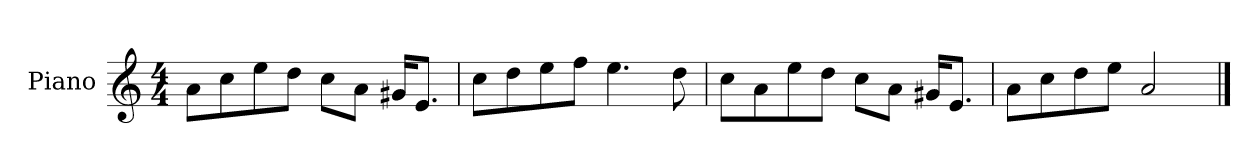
**kern
*part1
*staff1
*I"Piano
*I'P-no
*clefG2
*k[]
*M4/4
*MM90
=1
8a\L
8cc\
8ee\
8dd\J
8cc\L
8a\J
16g#X/KL
8.e/J
=2
8cc\L
8dd\
8ee\
8ff\J
4.ee\
8dd\
=3
8cc\L
8a\
8ee\
8dd\J
8cc\L
8a\J
16g#X/KL
8.e/J
=4
8a\L
8cc\
8dd\
8ee\J
2a/
==
*-
